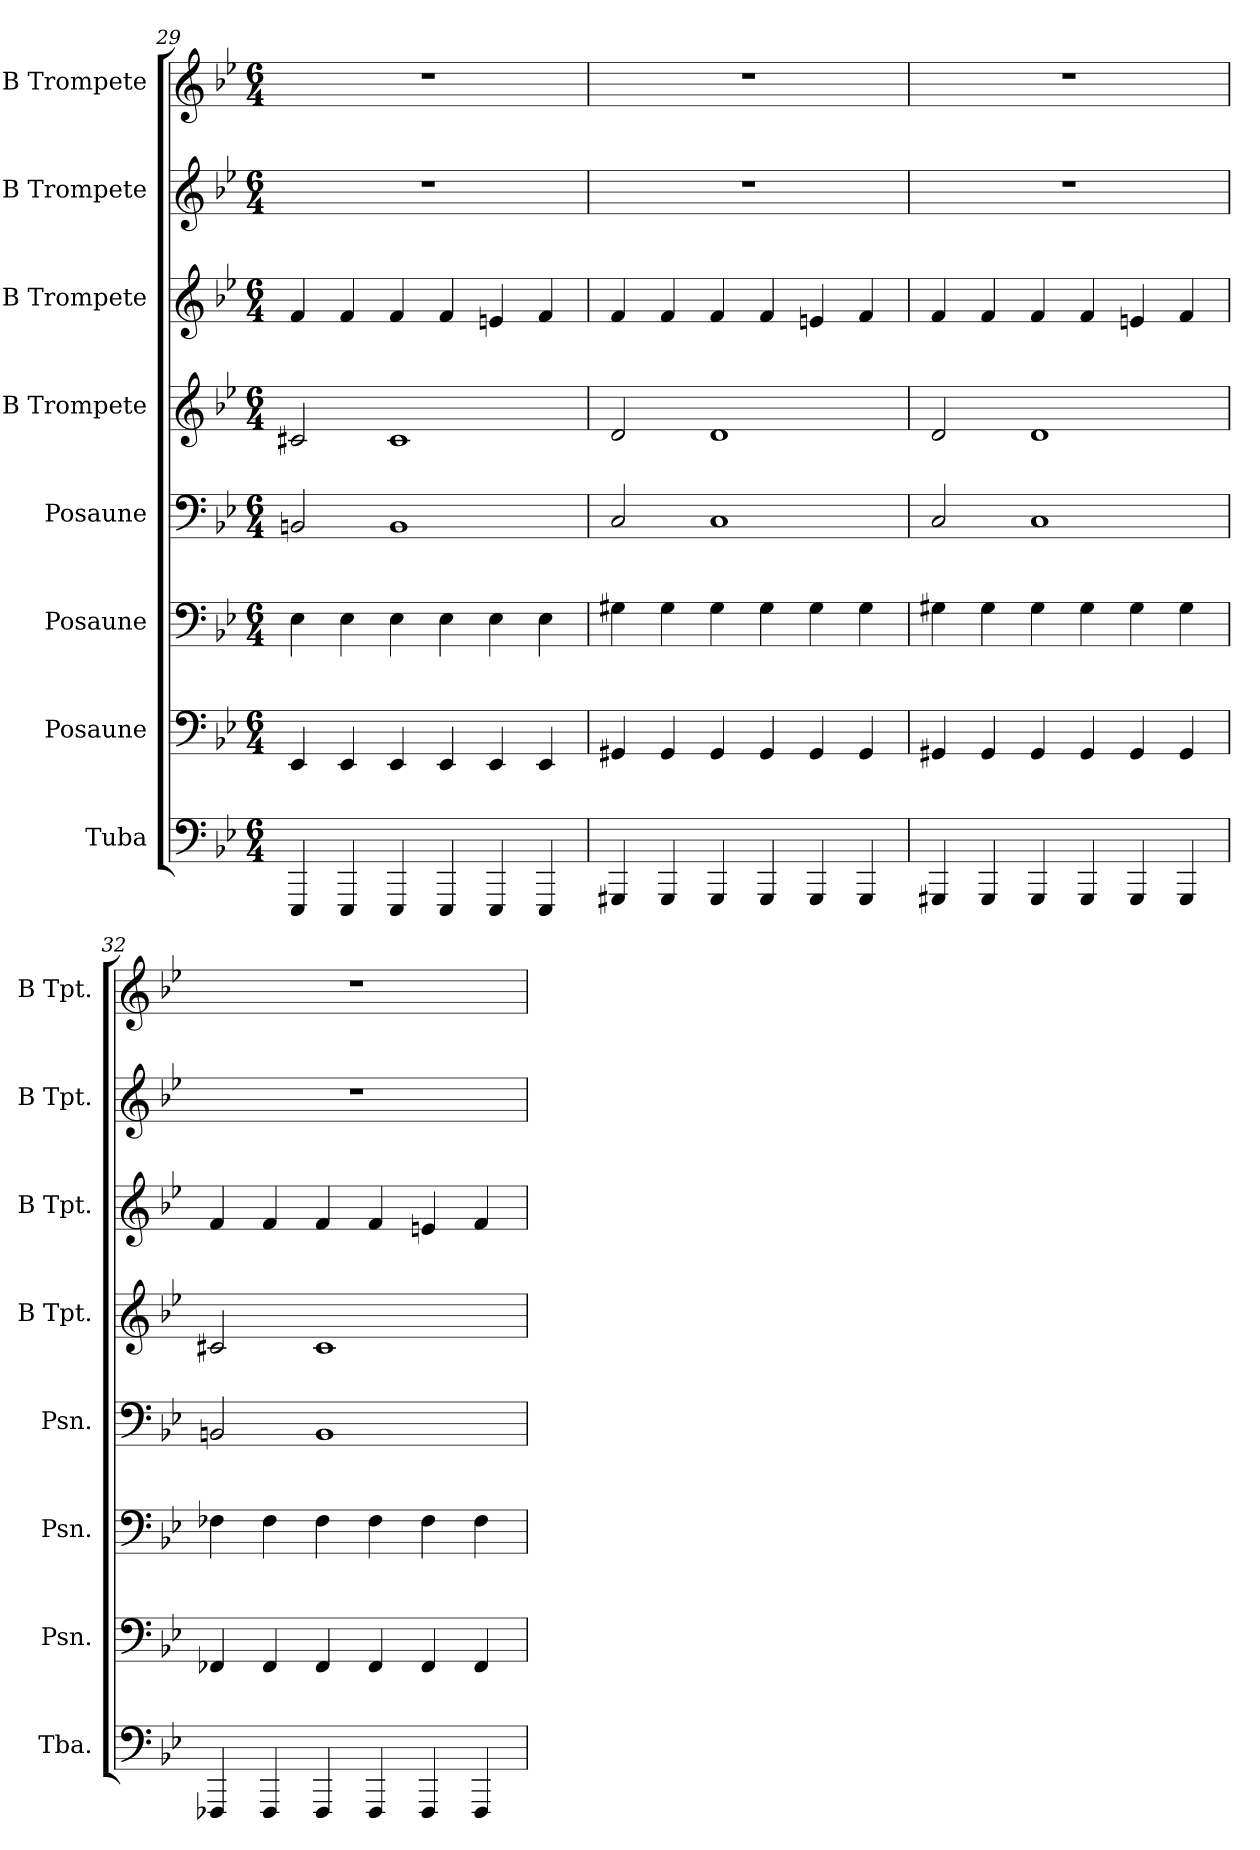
**kern	**kern	**kern	**kern	**kern	**kern	**kern	**kern
*part8	*part7	*part6	*part5	*part4	*part3	*part2	*part1
*staff8	*staff7	*staff6	*staff5	*staff4	*staff3	*staff2	*staff1
*I"Tuba	*I"Posaune	*I"Posaune	*I"Posaune	*I"B Trompete	*I"B Trompete	*I"B Trompete	*I"B Trompete
*I'Tba.	*I'Psn.	*I'Psn.	*I'Psn.	*I'B Tpt.	*I'B Tpt.	*I'B Tpt.	*I'B Tpt.
*clefF4	*clefF4	*clefF4	*clefF4	*clefG2	*clefG2	*clefG2	*clefG2
*	*	*	*	*ITrd1c2	*ITrd1c2	*ITrd1c2	*ITrd1c2
*k[b-e-]	*k[b-e-]	*k[b-e-]	*k[b-e-]	*k[b-e-a-d-]	*k[b-e-a-d-]	*k[b-e-a-d-]	*k[b-e-a-d-]
*M6/4	*M6/4	*M6/4	*M6/4	*M6/4	*M6/4	*M6/4	*M6/4
=29	=29	=29	=29	=29	=29	=29	=29
4EEE-/	4EE-/	4E-\	2BBn/	2Bn/	4e-/	1.r	1.r
4EEE-/	4EE-/	4E-\	.	.	4e-/	.	.
4EEE-/	4EE-/	4E-\	1BB	1B	4e-/	.	.
4EEE-/	4EE-/	4E-\	.	.	4e-/	.	.
4EEE-/	4EE-/	4E-\	.	.	4dn/	.	.
4EEE-/	4EE-/	4E-\	.	.	4e-/	.	.
=30	=30	=30	=30	=30	=30	=30	=30
4GGG#X/	4GG#X/	4G#X\	2C/	2c/	4e-/	1.r	1.r
4GGG#/	4GG#/	4G#\	.	.	4e-/	.	.
4GGG#/	4GG#/	4G#\	1C	1c	4e-/	.	.
4GGG#/	4GG#/	4G#\	.	.	4e-/	.	.
4GGG#/	4GG#/	4G#\	.	.	4dn/	.	.
4GGG#/	4GG#/	4G#\	.	.	4e-/	.	.
=31	=31	=31	=31	=31	=31	=31	=31
4GGG#X/	4GG#X/	4G#X\	2C/	2c/	4e-/	1.r	1.r
4GGG#/	4GG#/	4G#\	.	.	4e-/	.	.
4GGG#/	4GG#/	4G#\	1C	1c	4e-/	.	.
4GGG#/	4GG#/	4G#\	.	.	4e-/	.	.
4GGG#/	4GG#/	4G#\	.	.	4dn/	.	.
4GGG#/	4GG#/	4G#\	.	.	4e-/	.	.
!!LO:PB:g=z
=32	=32	=32	=32	=32	=32	=32	=32
4FFF-X/	4FF-X/	4F-X\	2BBn/	2Bn/	4e-/	1.r	1.r
4FFF-/	4FF-/	4F-\	.	.	4e-/	.	.
4FFF-/	4FF-/	4F-\	1BB	1B	4e-/	.	.
4FFF-/	4FF-/	4F-\	.	.	4e-/	.	.
4FFF-/	4FF-/	4F-\	.	.	4dn/	.	.
4FFF-/	4FF-/	4F-\	.	.	4e-/	.	.
=	=	=	=	=	=	=	=
*-	*-	*-	*-	*-	*-	*-	*-
